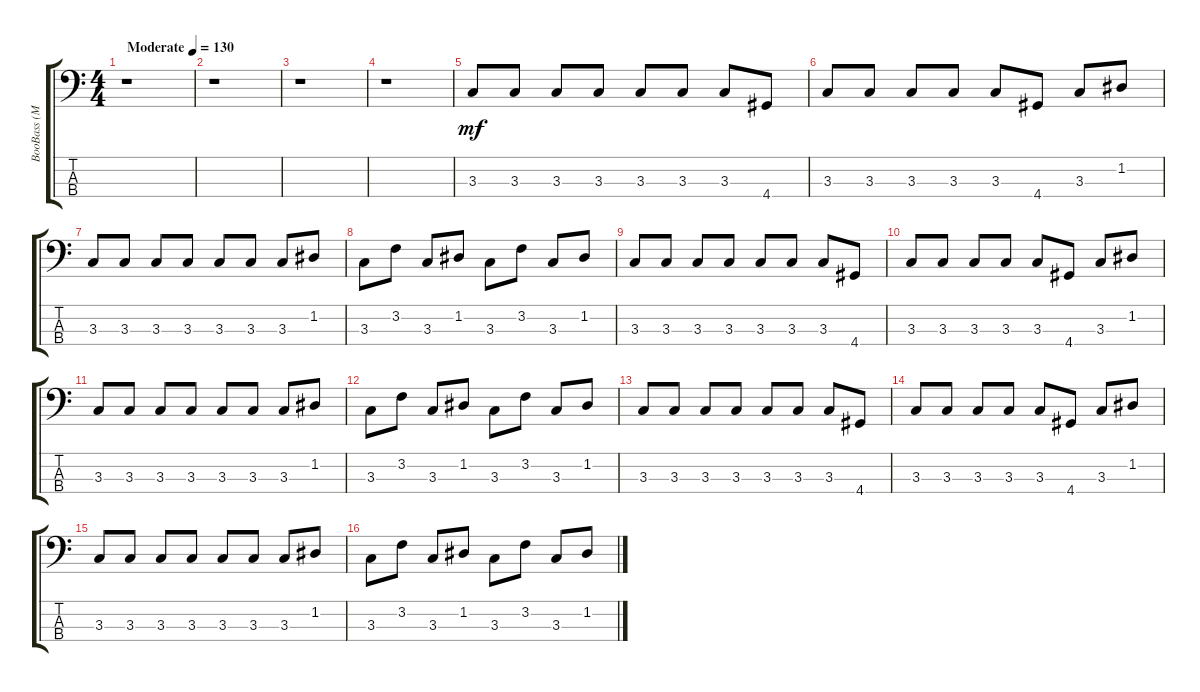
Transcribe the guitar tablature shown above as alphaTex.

\track ("BooBass (MIDI)" "BooBass (M") {instrument fretlessbass}
\staff {score tabs}
\tuning (G2 D2 A1 E1) {hide}
\ts (4 4)
\tempo (130 "Moderate")
\clef f4
\ks c
r.1{dy mf instrument fretlessbass} |
r.1 |
r.1 |
r.1 |
3.3.8 3.3.8 3.3.8 3.3.8 3.3.8 3.3.8 3.3.8 4.4.8 |
3.3.8 3.3.8 3.3.8 3.3.8 3.3.8 4.4.8 3.3.8 1.2.8 |
3.3.8 3.3.8 3.3.8 3.3.8 3.3.8 3.3.8 3.3.8 1.2.8 |
3.3.8 3.2.8 3.3.8 1.2.8 3.3.8 3.2.8 3.3.8 1.2.8 |
3.3.8 3.3.8 3.3.8 3.3.8 3.3.8 3.3.8 3.3.8 4.4.8 |
3.3.8 3.3.8 3.3.8 3.3.8 3.3.8 4.4.8 3.3.8 1.2.8 |
3.3.8 3.3.8 3.3.8 3.3.8 3.3.8 3.3.8 3.3.8 1.2.8 |
3.3.8 3.2.8 3.3.8 1.2.8 3.3.8 3.2.8 3.3.8 1.2.8 |
3.3.8 3.3.8 3.3.8 3.3.8 3.3.8 3.3.8 3.3.8 4.4.8 |
3.3.8 3.3.8 3.3.8 3.3.8 3.3.8 4.4.8 3.3.8 1.2.8 |
3.3.8 3.3.8 3.3.8 3.3.8 3.3.8 3.3.8 3.3.8 1.2.8 |
3.3.8 3.2.8 3.3.8 1.2.8 3.3.8 3.2.8 3.3.8 1.2.8
